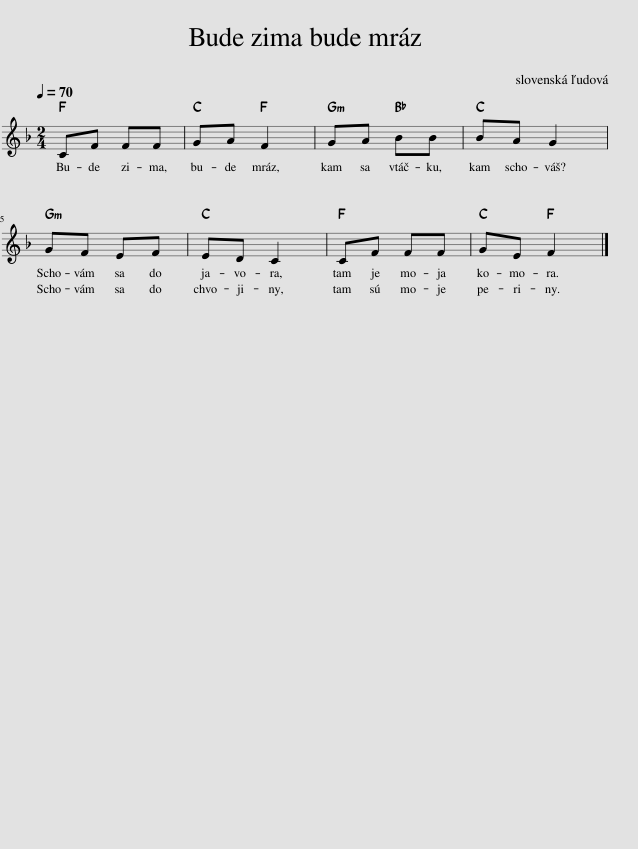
X:1
L:1/8
Q:1/4=70
M:2/4
I:linebreak $
K:F
V:1 treble
V:1
 CF FF | GA F2 | GA BB | BA G2 |$ GF EF | %5
 ED C2 | CF FF | GE F2 |] %8
